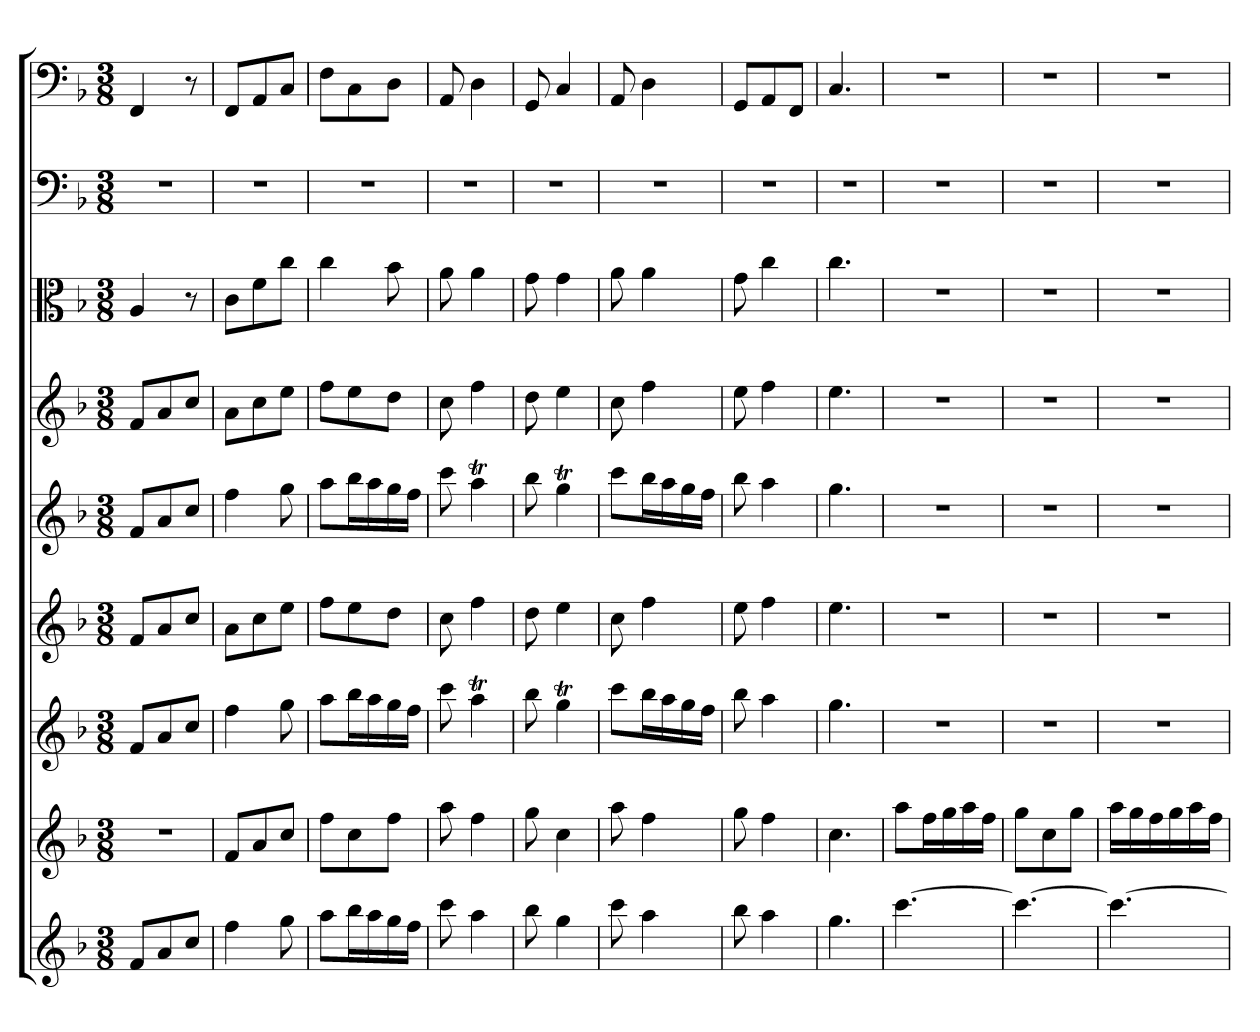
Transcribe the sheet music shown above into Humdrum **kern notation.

**kern	**kern	**kern	**kern	**kern	**kern	**kern	**kern	**kern
*part9	*part8	*part7	*part6	*part5	*part4	*part3	*part2	*part1
*staff9	*staff8	*staff7	*staff6	*staff5	*staff4	*staff3	*staff2	*staff1
*clefG2	*clefG2	*clefG2	*clefG2	*clefG2	*clefG2	*clefC3	*clefF4	*clefF4
*k[b-]	*k[b-]	*k[b-]	*k[b-]	*k[b-]	*k[b-]	*k[b-]	*k[b-]	*k[b-]
*F:	*F:	*F:	*F:	*F:	*F:	*F:	*F:	*F:
*M3/8	*M3/8	*M3/8	*M3/8	*M3/8	*M3/8	*M3/8	*M3/8	*M3/8
=1	=1	=1	=1	=1	=1	=1	=1	=1
8f/L	4.r	8f/L	8f/L	8f/L	8f/L	4A/	4.r	4FF/
8a/	.	8a/	8a/	8a/	8a/	.	.	.
8cc/J	.	8cc/J	8cc/J	8cc/J	8cc/J	8r	.	8r
=2	=2	=2	=2	=2	=2	=2	=2	=2
4ff\	8f/L	4ff\	8a\L	4ff\	8a\L	8c\L	4.r	8FF/L
.	8a/	.	8cc\	.	8cc\	8f\	.	8AA/
8gg\	8cc/J	8gg\	8ee\J	8gg\	8ee\J	8cc\J	.	8C/J
=3	=3	=3	=3	=3	=3	=3	=3	=3
8aa\L	8ff\L	8aa\L	8ff\L	8aa\L	8ff\L	4cc\	4.r	8F\L
16bb-\L	8cc\	16bb-\L	8ee\	16bb-\L	8ee\	.	.	8C\
16aa\	.	16aa\	.	16aa\	.	.	.	.
16gg\	8ff\J	16gg\	8dd\J	16gg\	8dd\J	8b-\	.	8D\J
16ff\JJ	.	16ff\JJ	.	16ff\JJ	.	.	.	.
=4	=4	=4	=4	=4	=4	=4	=4	=4
8ccc\	8aa\	8ccc\	8cc\	8ccc\	8cc\	8a\	4.r	8AA/
4aa\	4ff\	4aat\	4ff\	4aat\	4ff\	4a\	.	4D\
=5	=5	=5	=5	=5	=5	=5	=5	=5
8bb-\	8gg\	8bb-\	8dd\	8bb-\	8dd\	8g\	4.r	8GG/
4gg\	4cc\	4ggT\	4ee\	4ggT\	4ee\	4g\	.	4C/
=6	=6	=6	=6	=6	=6	=6	=6	=6
8ccc\	8aa\	8ccc\L	8cc\	8ccc\L	8cc\	8a\	4.r	8AA/
4aa\	4ff\	16bb-\L	4ff\	16bb-\L	4ff\	4a\	.	4D\
.	.	16aa\	.	16aa\	.	.	.	.
.	.	16gg\	.	16gg\	.	.	.	.
.	.	16ff\JJ	.	16ff\JJ	.	.	.	.
=7	=7	=7	=7	=7	=7	=7	=7	=7
8bb-\	8gg\	8bb-\	8ee\	8bb-\	8ee\	8g\	4.r	8GG/L
4aa\	4ff\	4aa\	4ff\	4aa\	4ff\	4cc\	.	8AA/
.	.	.	.	.	.	.	.	8FF/J
=8	=8	=8	=8	=8	=8	=8	=8	=8
4.gg\	4.cc\	4.gg\	4.ee\	4.gg\	4.ee\	4.cc\	4.r	4.C/
=9	=9	=9	=9	=9	=9	=9	=9	=9
[4.ccc\	8aa\L	4.r	4.r	4.r	4.r	4.r	4.r	4.r
.	16ff\L	.	.	.	.	.	.	.
.	16gg\	.	.	.	.	.	.	.
.	16aa\	.	.	.	.	.	.	.
.	16ff\JJ	.	.	.	.	.	.	.
=10	=10	=10	=10	=10	=10	=10	=10	=10
4.ccc\_	8gg\L	4.r	4.r	4.r	4.r	4.r	4.r	4.r
.	8cc\	.	.	.	.	.	.	.
.	8gg\J	.	.	.	.	.	.	.
=11	=11	=11	=11	=11	=11	=11	=11	=11
4.ccc\_	16aa\LL	4.r	4.r	4.r	4.r	4.r	4.r	4.r
.	16gg\	.	.	.	.	.	.	.
.	16ff\	.	.	.	.	.	.	.
.	16gg\	.	.	.	.	.	.	.
.	16aa\	.	.	.	.	.	.	.
.	16ff\JJ	.	.	.	.	.	.	.
=	=	=	=	=	=	=	=	=
*-	*-	*-	*-	*-	*-	*-	*-	*-
